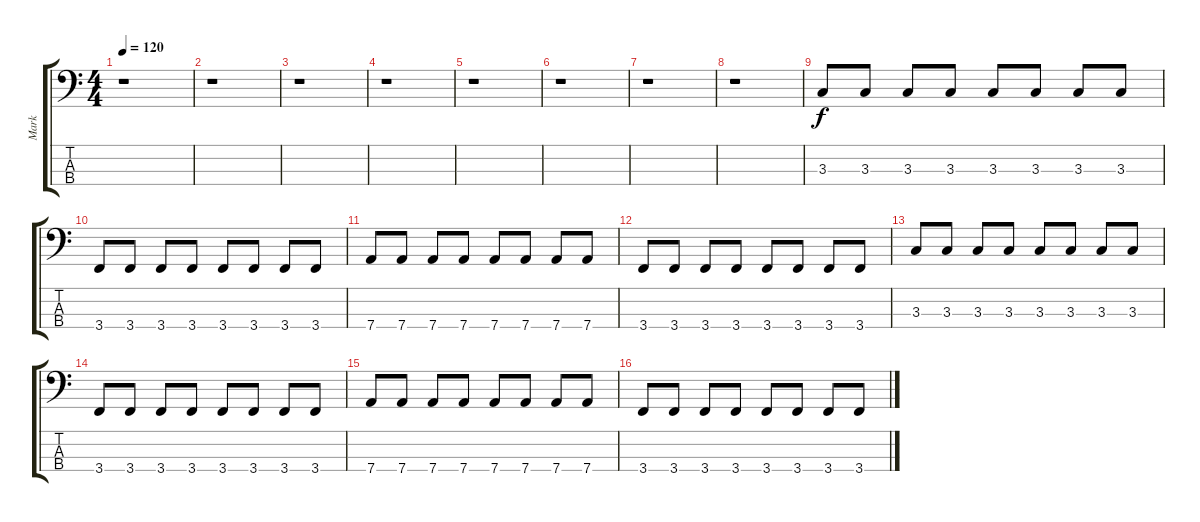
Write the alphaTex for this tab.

\track ("Mark" "Mark") {instrument acousticguitarnylon}
\staff {score tabs}
\tuning (G2 D2 A1 D1) {hide}
\ts (4 4)
\tempo 120
\clef f4
\ks c
r.1{dy f instrument acousticguitarnylon} |
r.1 |
r.1 |
r.1 |
r.1 |
r.1 |
r.1 |
r.1 |
3.3.8 3.3.8 3.3.8 3.3.8 3.3.8 3.3.8 3.3.8 3.3.8 |
3.4.8 3.4.8 3.4.8 3.4.8 3.4.8 3.4.8 3.4.8 3.4.8 |
7.4.8 7.4.8 7.4.8 7.4.8 7.4.8 7.4.8 7.4.8 7.4.8 |
3.4.8 3.4.8 3.4.8 3.4.8 3.4.8 3.4.8 3.4.8 3.4.8 |
3.3.8 3.3.8 3.3.8 3.3.8 3.3.8 3.3.8 3.3.8 3.3.8 |
3.4.8 3.4.8 3.4.8 3.4.8 3.4.8 3.4.8 3.4.8 3.4.8 |
7.4.8 7.4.8 7.4.8 7.4.8 7.4.8 7.4.8 7.4.8 7.4.8 |
3.4.8 3.4.8 3.4.8 3.4.8 3.4.8 3.4.8 3.4.8 3.4.8
